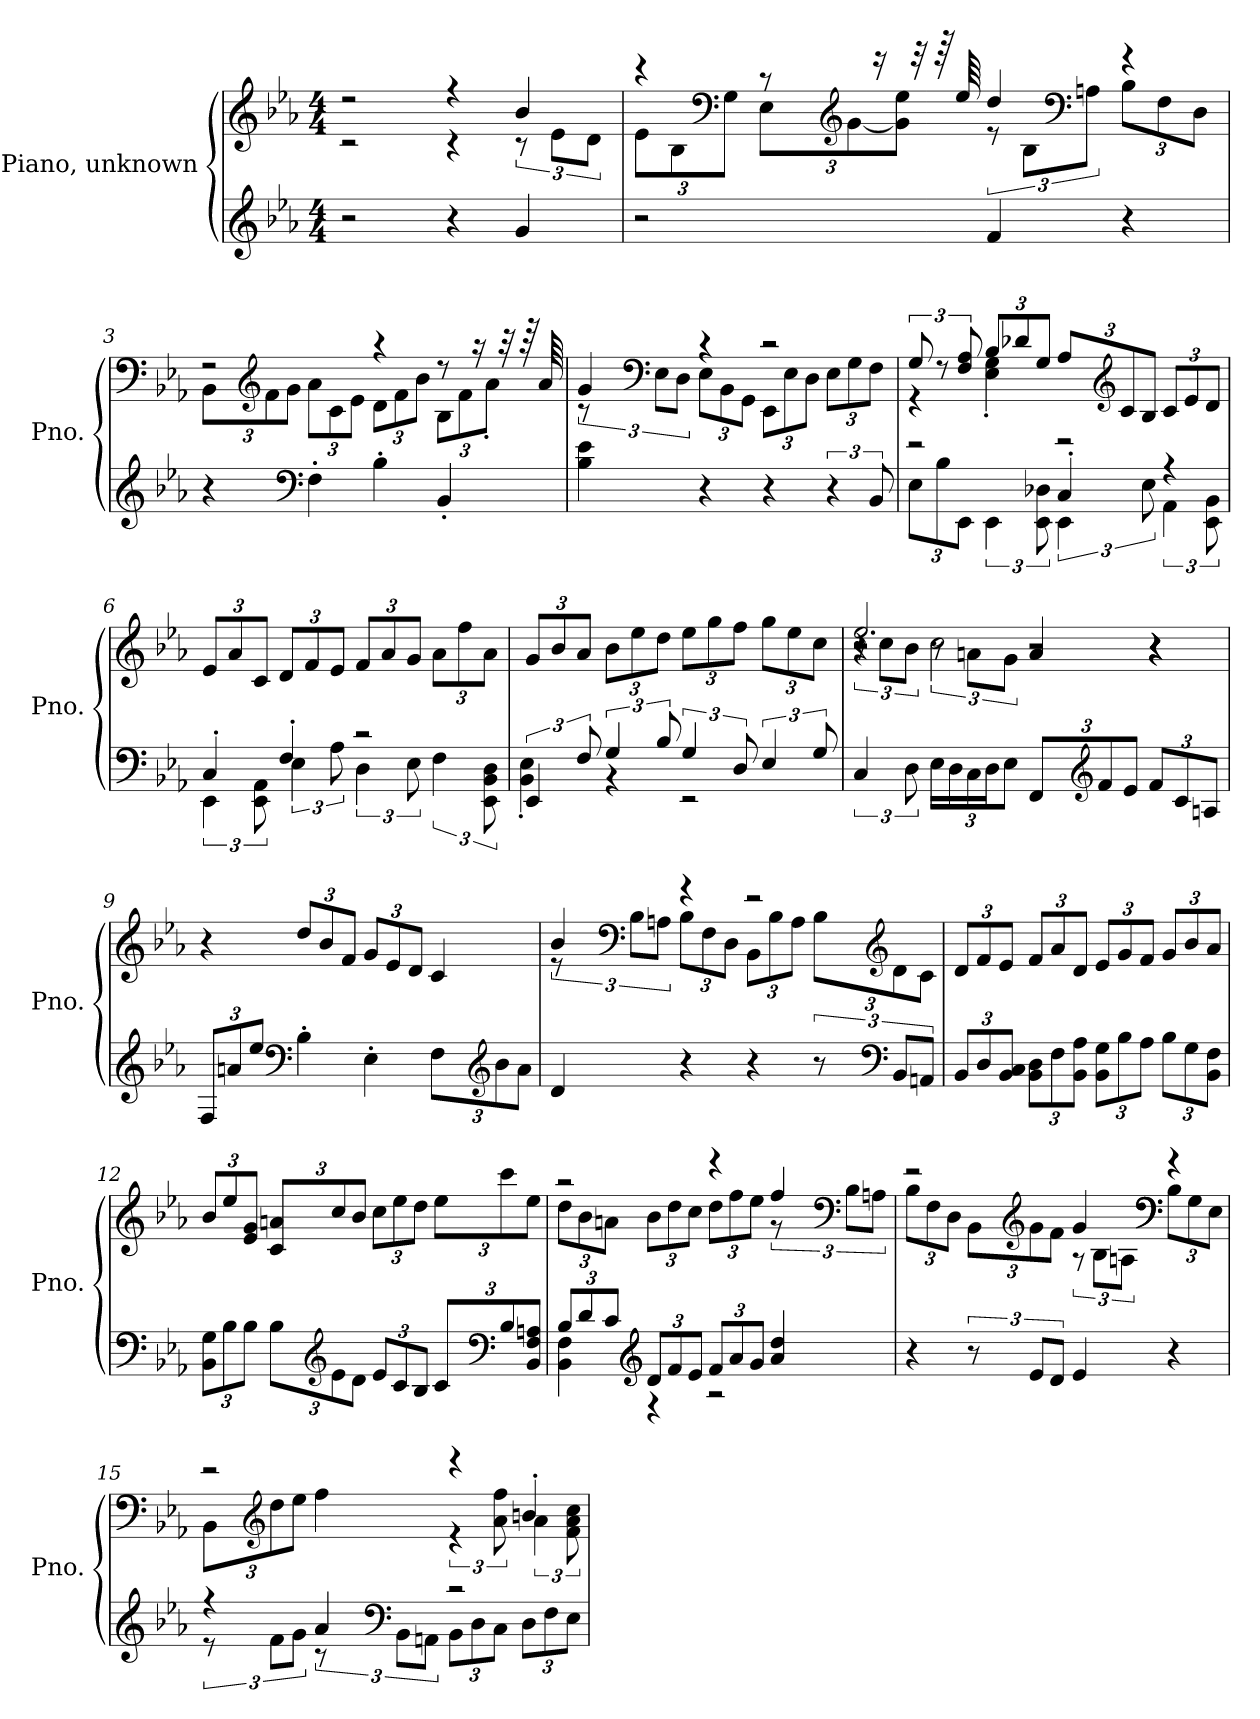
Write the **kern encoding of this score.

**kern	**kern
*part1	*part1
*staff2	*staff1
*I"Piano, unknown	*
*I'Pno.	*
*clefG2	*clefG2
*k[b-e-a-]	*k[b-e-a-]
*M4/4	*M4/4
*MM120	*MM120
=1	=1
*	*^
2r	2r	2r
4r	4r	4r
4g/	4b-/	12r
.	.	12e-\L
.	.	12d\J
=2	=2	=2
*	*	*Xbrackettup
2r	4r	12e-\L
.	.	12B-\
*	*clefF4	*
.	.	12G\J
.	8r	12E-\L
*	*clefG2	*
.	.	[12g\
.	16r	.
.	.	12g\] 12ee-\J
.	32r	.
.	64r	.
.	64ee-/	.
*	*	*brackettup
4f/	4dd/	12r
.	.	12B-\L
*	*clefF4	*
.	.	12An\J
*	*	*Xbrackettup
4r	4r	12B-\L
.	.	12F\
.	.	12D\J
!!LO:LB:g=z	!!
=3	=3	=3
4r	2r	12BB-\L
*	*clefG2	*
.	.	12f\
.	.	12g\J
*clefF4	*	*
4F'\	.	12a-\L
.	.	12c\
.	.	12e-\J
4B-'\	4r	12d\L
.	.	12f\
.	.	12b-\J
4BB-'/	8r	12B-\L
.	.	12f\
.	16r	.
.	.	12a-'\J
.	32r	.
.	64r	.
.	64a-/	.
=4	=4	=4
*	*	*brackettup
4B-\ 4e-\	4g/	12r
*	*clefF4	*
.	.	12E-\L
.	.	12D\J
*	*	*Xbrackettup
4r	4r	12E-\L
.	.	12BB-\
.	.	12GG\J
4r	2r	12EE-\L
.	.	12E-\
.	.	12D\J
6r	.	12E-\L
.	.	12G\
12BB-/	.	12F\J
!!LO:LB:g=z	!!
=5	=5	=5
*^	*	*
*	*Xbrackettup	*brackettup	*
2r	12E-\L	12G/	4r
.	12B-\	12r	.
.	12EE-\J	12F/ 12A-/	.
*	*brackettup	*Xbrackettup	*
.	6EE-\	12B-/L	4E-\' 4G\'
.	.	12d-X/	.
.	12EE-\ 12D-X\	12G/J	.
4C'/	6EE-\	12A-/L	2r
*	*	*clefG2	*
.	.	12c/	.
.	12E-\	12B-/J	.
4r	6AA-\	12c/L	.
.	.	12e-/	.
.	12EE-\ 12BB-\	12d-/J	.
*	*	*v	*v
=6	=6	=6
4C'/	6EE-\	12e-/L
.	.	12a-/
.	12EE-\ 12AA-\	12c/J
4F'/	6E-\	12d/L
.	.	12f/
.	12A-\	12e-/J
2r	6D\	12f/L
.	.	12a-/
.	12E-\	12g/J
.	6F\	12a-\L
.	.	12ff\
.	12EE-\ 12BB-\ 12D\	12a-\J
=7	=7	=7
6EE-/	4BB-\' 4E-\'	12g/L
.	.	12b-/
12F/	.	12a-/J
6G/	4r	12b-\L
.	.	12ee-\
12B-/	.	12dd\J
6G/	2r	12ee-\L
.	.	12gg\
12D/	.	12ff\J
6E-/	.	12gg\L
.	.	12ee-\
12G/	.	12cc\J
*v	*v	*
!!LO:LB:g=z
=8	=8
*	*^
*	*	*brackettup
*	*^	*^
6C/	2.ee-/	12r	2r	4r
.	.	12cc\L	.	.
12D\	.	12b-\J	.	.
*Xbrackettup	*	*	*	*
24E-\LL	.	2cc\	.	12r
24D\	.	.	.	.
24C\	.	.	.	12an\L
24D\J	.	.	.	.
12E-\J	.	.	.	12g\J
12FF/L	.	.	4a/	2r
*clefG2	*	*	*	*
12f/	.	.	.	.
12e-/J	.	.	.	.
12f/L	4r	4r	4r	.
12c/	.	.	.	.
12An/J	.	.	.	.
*	*v	*v	*v	*v
=9	=9
12F/L	4r
12an/	.
12ee-/J	.
*clefF4	*
*	*Xbrackettup
4B-'\	12dd/L
.	12b-/
.	12f/J
4E-'\	12g/L
.	12e-/
.	12d/J
12F\L	4c/
*clefG2	*
12b-\	.
12a\J	.
!!LO:LB:g=z
=10	=10
*	*^
*	*	*brackettup
4d/	4b-/	12r
*	*clefF4	*
.	.	12B-\L
.	.	12An\J
*	*	*Xbrackettup
4r	4r	12B-\L
.	.	12F\
.	.	12D\J
4r	2r	12BB-\L
.	.	12B-\
.	.	12A\J
*brackettup	*	*
12r	.	12B-\L
*clefF4	*clefG2	*
12BB-/L	.	12d\
12AAn/J	.	12c\J
*	*v	*v
=11	=11
*Xbrackettup	*
12BB-/L	12d/L
12D/	12f/
12BB-/ 12C/J	12e-/J
12BB-\ 12D\L	12f/L
12F\	12a-/
12BB-\ 12A-\J	12d/J
12BB-\ 12G\L	12e-/L
12B-\	12g/
12A-\J	12f/J
12B-\L	12g/L
12G\	12b-/
12BB-\ 12F\J	12a-/J
!!LO:LB:g=z
=12	=12
12BB-\ 12G\L	12b-/L
12B-\	12ee-/
12B-\J	12e-/ 12g/J
12B-\L	12c/ 12an/L
*clefG2	*
12e-\	12cc/
12d\J	12b-/J
12e-/L	12cc\L
12c/	12ee-\
12B-/J	12dd\J
12c/L	12ee-\L
*clefF4	*
12B-/	12ccc\
12BB-/ 12F/ 12An/J	12ee-\J
=13	=13
*^	*^
12B-/L	4BB-\ 4F\	2r	12dd\L
12d/	.	.	12b-\
12c/J	.	.	12an\J
*clefG2	*	*	*
12d/L	4r	.	12b-\L
12f/	.	.	12dd\
12e-/J	.	.	12cc\J
12f/L	2r	4r	12dd\L
12a-/	.	.	12ff\
12g/J	.	.	12ee-\J
*	*	*	*brackettup
4a-/ 4dd/	.	4ff/	12r
*	*	*clefF4	*
.	.	.	12B-\L
.	.	.	12An\J
*v	*v	*	*
!!LO:PB:g=z	!!
=14	=14	=14
*	*	*Xbrackettup
4r	2r	12B-\L
.	.	12F\
.	.	12D\J
*brackettup	*	*
12r	.	12BB-\L
*	*clefG2	*
12e-/L	.	12g\
12d/J	.	12f\J
*	*	*brackettup
4e-/	4g/	12r
.	.	12B-\L
.	.	12An\J
*	*clefF4	*
*	*	*Xbrackettup
4r	4r	12B-\L
.	.	12G\
.	.	12E-\J
=15	=15	=15
*^	*	*
4r	12r	2r	12BB-\L
*	*	*clefG2	*
.	12f\L	.	12dd\
.	12g\J	.	12ee-\J
4a-/	12r	.	4ff\
*clefF4	*	*	*
.	12BB-\L	.	.
.	12AAn\J	.	.
*	*Xbrackettup	*	*brackettup
2r	12BB-\L	4r	6r
.	12D\	.	.
.	12C\J	.	12a-\ 12ff\
.	12D\L	4bn'/	6a-\
.	12F\	.	.
.	12E-\J	.	12f\ 12a-\ 12cc\
*v	*v	*	*
*	*v	*v
=	=
*-	*-
